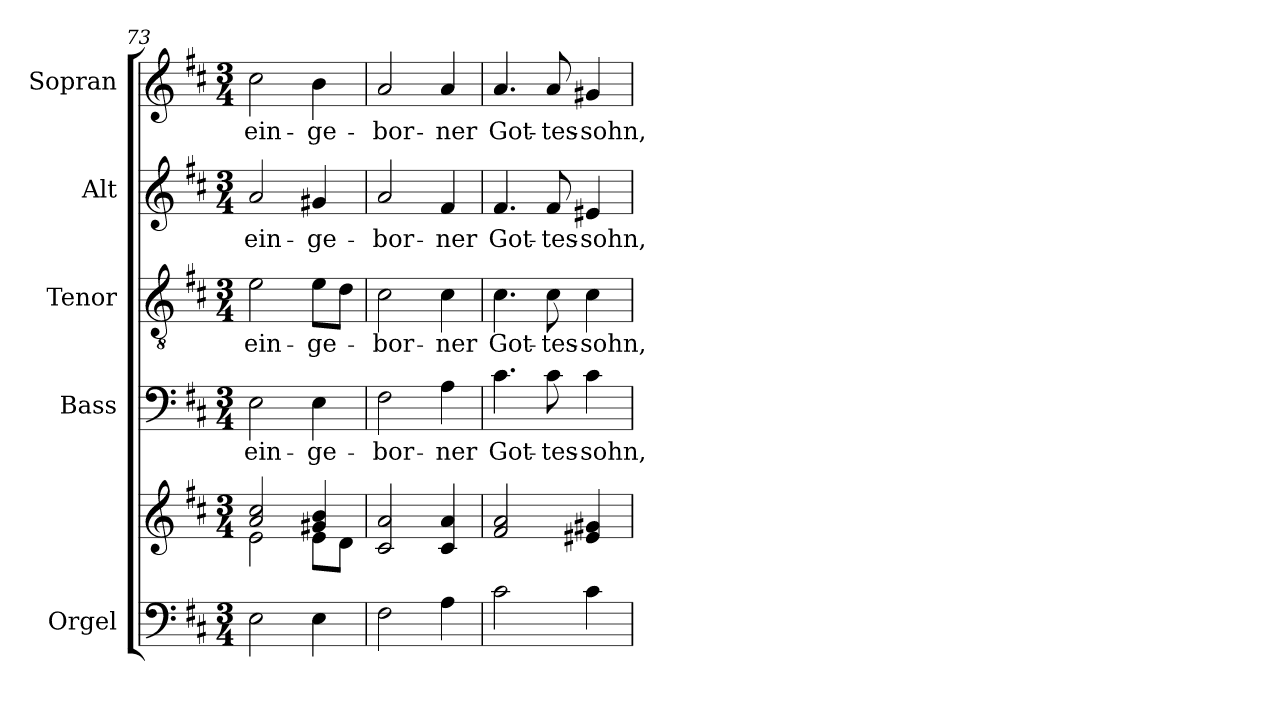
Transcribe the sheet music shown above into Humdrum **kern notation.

**kern	**kern	**kern	**text	**kern	**text	**kern	**text	**kern	**text
*part5	*part5	*part4	*part4	*part3	*part3	*part2	*part2	*part1	*part1
*staff6	*staff5	*staff4	*staff4	*staff3	*staff3	*staff2	*staff2	*staff1	*staff1
*I"Orgel	*	*I"Bass	*	*I"Tenor	*	*I"Alt	*	*I"Sopran	*
*I'Org.	*	*I'B.	*	*I'T.	*	*I'A.	*	*I'S.	*
*clefF4	*clefG2	*clefF4	*	*clefGv2	*	*clefG2	*	*clefG2	*
*k[f#c#]	*k[f#c#]	*k[f#c#]	*	*k[f#c#]	*	*k[f#c#]	*	*k[f#c#]	*
*D:	*D:	*D:	*	*D:	*	*D:	*	*D:	*
*M3/4	*M3/4	*M3/4	*	*M3/4	*	*M3/4	*	*M3/4	*
=73	=73	=73	=73	=73	=73	=73	=73	=73	=73
*	*^	*	*	*	*	*	*	*	*
2E\	2a/ 2cc#/	2e\	2E\	ein-	2e\	ein-	2a/	ein-	2cc#\	ein-
4E\	4g#X/ 4b/	8e\L	4E\	-ge-	8e\L	-ge-	4g#X/	-ge-	4b\	-ge-
.	.	8d\J	.	.	8d\J	.	.	.	.	.
*	*v	*v	*	*	*	*	*	*	*	*
!!LO:PB:g=z
=74	=74	=74	=74	=74	=74	=74	=74	=74	=74
2F#\	2c#/ 2a/	2F#\	-bor-	2c#\	-bor-	2a/	-bor-	2a/	-bor-
4A\	4c#/ 4a/	4A\	-ner	4c#\	-ner	4f#/	-ner	4a/	-ner
=75	=75	=75	=75	=75	=75	=75	=75	=75	=75
2c#\	2f#/ 2a/	4.c#\	Got-	4.c#\	Got-	4.f#/	Got-	4.a/	Got-
.	.	8c#\	-tes-	8c#\	-tes-	8f#/	-tes-	8a/	-tes-
4c#\	4e#X/ 4g#X/	4c#\	-sohn,	4c#\	-sohn,	4e#X/	-sohn,	4g#X/	-sohn,
=	=	=	=	=	=	=	=	=	=
*-	*-	*-	*-	*-	*-	*-	*-	*-	*-
